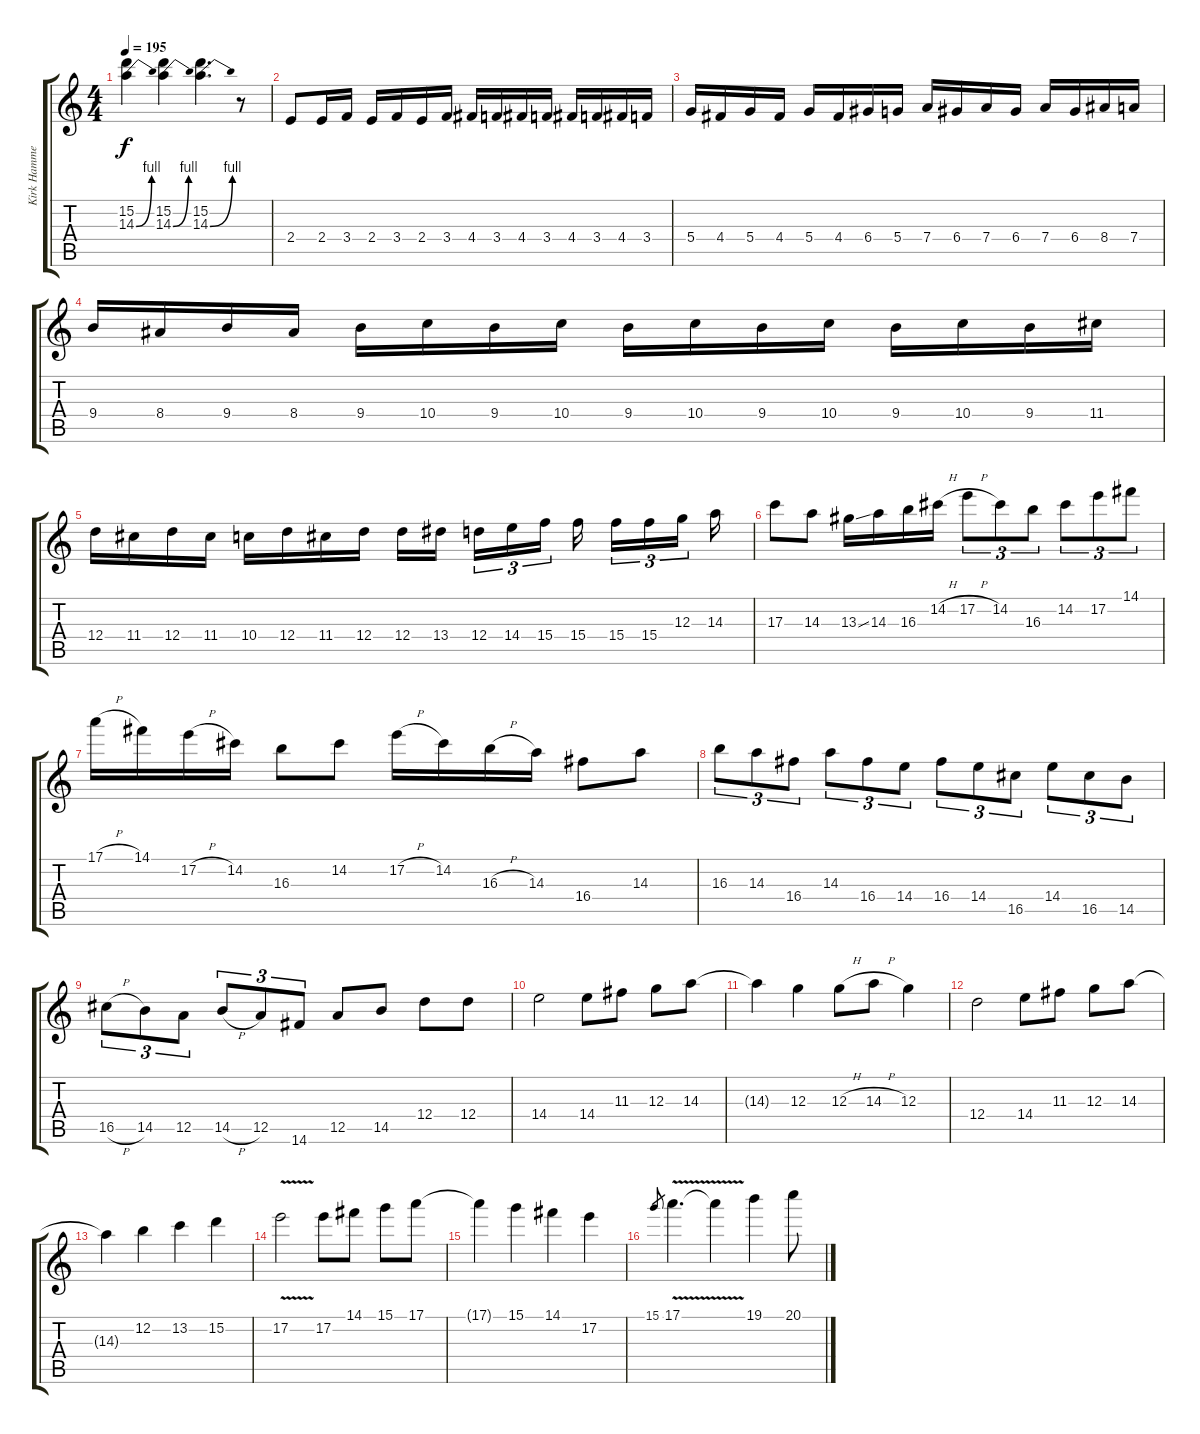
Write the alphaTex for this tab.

\track ("Kirk Hammett Lead" "Kirk Hamme") {instrument overdrivenguitar}
\staff {score tabs}
\tuning (E4 B3 G3 D3 A2 E2) {hide}
\ts (4 4)
\tempo 195
\clef g2
\ks c
(15.2 14.3{be (bend 0 0 60 4)}).4{dy f} (15.2 14.3{be (bend 0 0 60 4)}).4 (15.2 14.3{be (bend 0 0 60 4)}).4{d} r.8 |
2.4.8 2.4.16 3.4.16 2.4.16 3.4.16 2.4.16 3.4.16 4.4.16 3.4.16 4.4.16 3.4.16 4.4.16 3.4.16 4.4.16 3.4.16 |
5.4.16 4.4.16 5.4.16 4.4.16 5.4.16 4.4.16 6.4.16 5.4.16 7.4.16 6.4.16 7.4.16 6.4.16 7.4.16 6.4.16 8.4.16 7.4.16 |
9.4.16 8.4.16 9.4.16 8.4.16 9.4.16 10.4.16 9.4.16 10.4.16 9.4.16 10.4.16 9.4.16 10.4.16 9.4.16 10.4.16 9.4.16 11.4.16 |
12.4.16 11.4.16 12.4.16 11.4.16 10.4.16 12.4.16 11.4.16 12.4.16 12.4.16 13.4.16{beam splitsecondary} 12.4.16{tu (3 2)} 14.4.16{tu (3 2)} 15.4.16{tu (3 2)} 15.4.16{beam splitsecondary} 15.4.16{tu (3 2)} 15.4.16{tu (3 2)} 12.3.16{tu (3 2) beam splitsecondary} 14.3.16 |
17.3.8 14.3.8 13.3{ss}.16 14.3.16 16.3.16 14.2{h}.16 17.2{h}.8{tu (3 2)} 14.2.8{tu (3 2)} 16.3.8{tu (3 2)} 14.2.8{tu (3 2)} 17.2.8{tu (3 2)} 14.1.8{tu (3 2)} |
17.1{h}.16 14.1.16 17.2{h}.16 14.2.16 16.3.8 14.2.8 17.2{h}.16 14.2.16 16.3{h}.16 14.3.16 16.4.8 14.3.8 |
16.3.8{tu (3 2)} 14.3.8{tu (3 2)} 16.4.8{tu (3 2)} 14.3.8{tu (3 2)} 16.4.8{tu (3 2)} 14.4.8{tu (3 2)} 16.4.8{tu (3 2)} 14.4.8{tu (3 2)} 16.5.8{tu (3 2)} 14.4.8{tu (3 2)} 16.5.8{tu (3 2)} 14.5.8{tu (3 2)} |
16.5{h}.8{tu (3 2)} 14.5.8{tu (3 2)} 12.5.8{tu (3 2)} 14.5{h}.8{tu (3 2)} 12.5.8{tu (3 2)} 14.6.8{tu (3 2)} 12.5.8 14.5.8 12.4.8 12.4.8 |
14.4.2 14.4.8 11.3.8 12.3.8 14.3.8 |
14.3{t}.4 12.3.4 12.3{h}.8 14.3{h}.8 12.3.4 |
12.4.2 14.4.8 11.3.8 12.3.8 14.3.8 |
14.3{t}.4 12.2.4 13.2.4 15.2.4 |
17.2{v}.2 17.2.8 14.1.8 15.1.8 17.1.8 |
17.1{t}.4 15.1.4 14.1.4 17.2.4 |
15.1.8{gr} 17.1{v}.4{d} 17.1{t}.4 19.1.4 20.1.8
